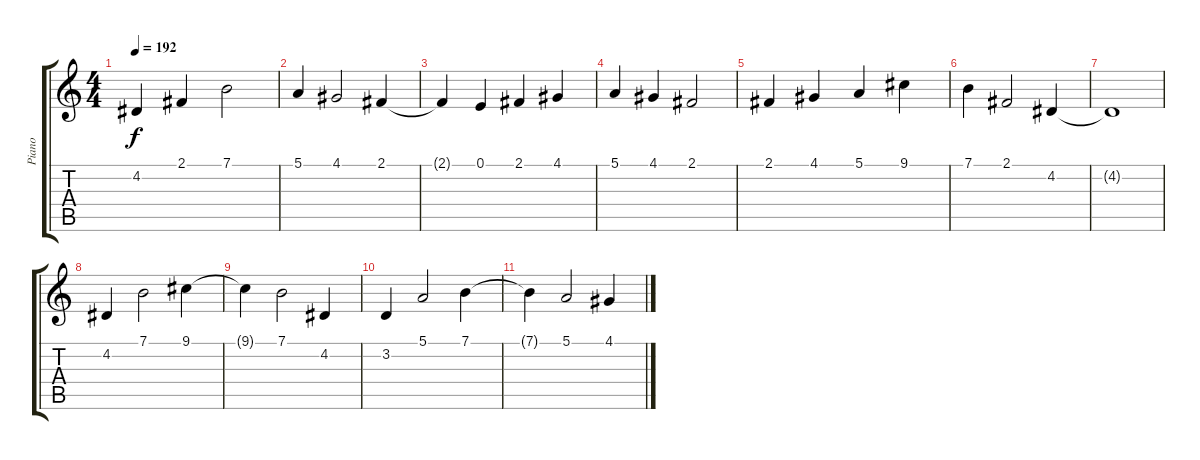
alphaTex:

\track ("Piano" "Piano") {instrument acousticgrandpiano}
\staff {score tabs}
\tuning (E4 B3 G3 D3 A2 E2) {hide}
\ts (4 4)
\tempo 192
\clef g2
\ks c
4.2{t}.4{dy f} 2.1.4 7.1.2 |
5.1.4 4.1.2 2.1.4 |
2.1{t}.4 0.1.4 2.1.4 4.1.4 |
5.1.4 4.1.4 2.1.2 |
2.1.4 4.1.4 5.1.4 9.1.4 |
7.1.4 2.1.2 4.2.4 |
4.2{t}.1 |
4.2.4 7.1.2 9.1.4 |
9.1{t}.4 7.1.2 4.2.4 |
3.2.4 5.1.2 7.1.4 |
7.1{t}.4 5.1.2 4.1.4
